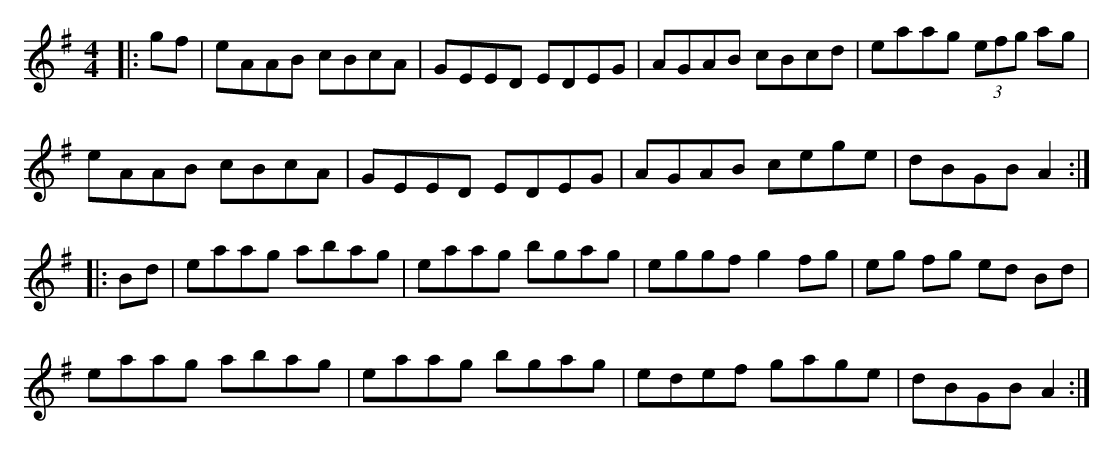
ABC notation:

X:1
M:4/4
K:Ador
|:gf|eAAB cBcA|GEED EDEG|AGAB cBcd|eaag (3efg ag|
eAAB cBcA|GEED EDEG|AGAB cege|dBGB A2:|
|:Bd|eaag abag|eaag bgag|eggf g2fg|eg fg ed Bd|
eaag abag|eaag bgag|edef gage|dBGB A2:|
